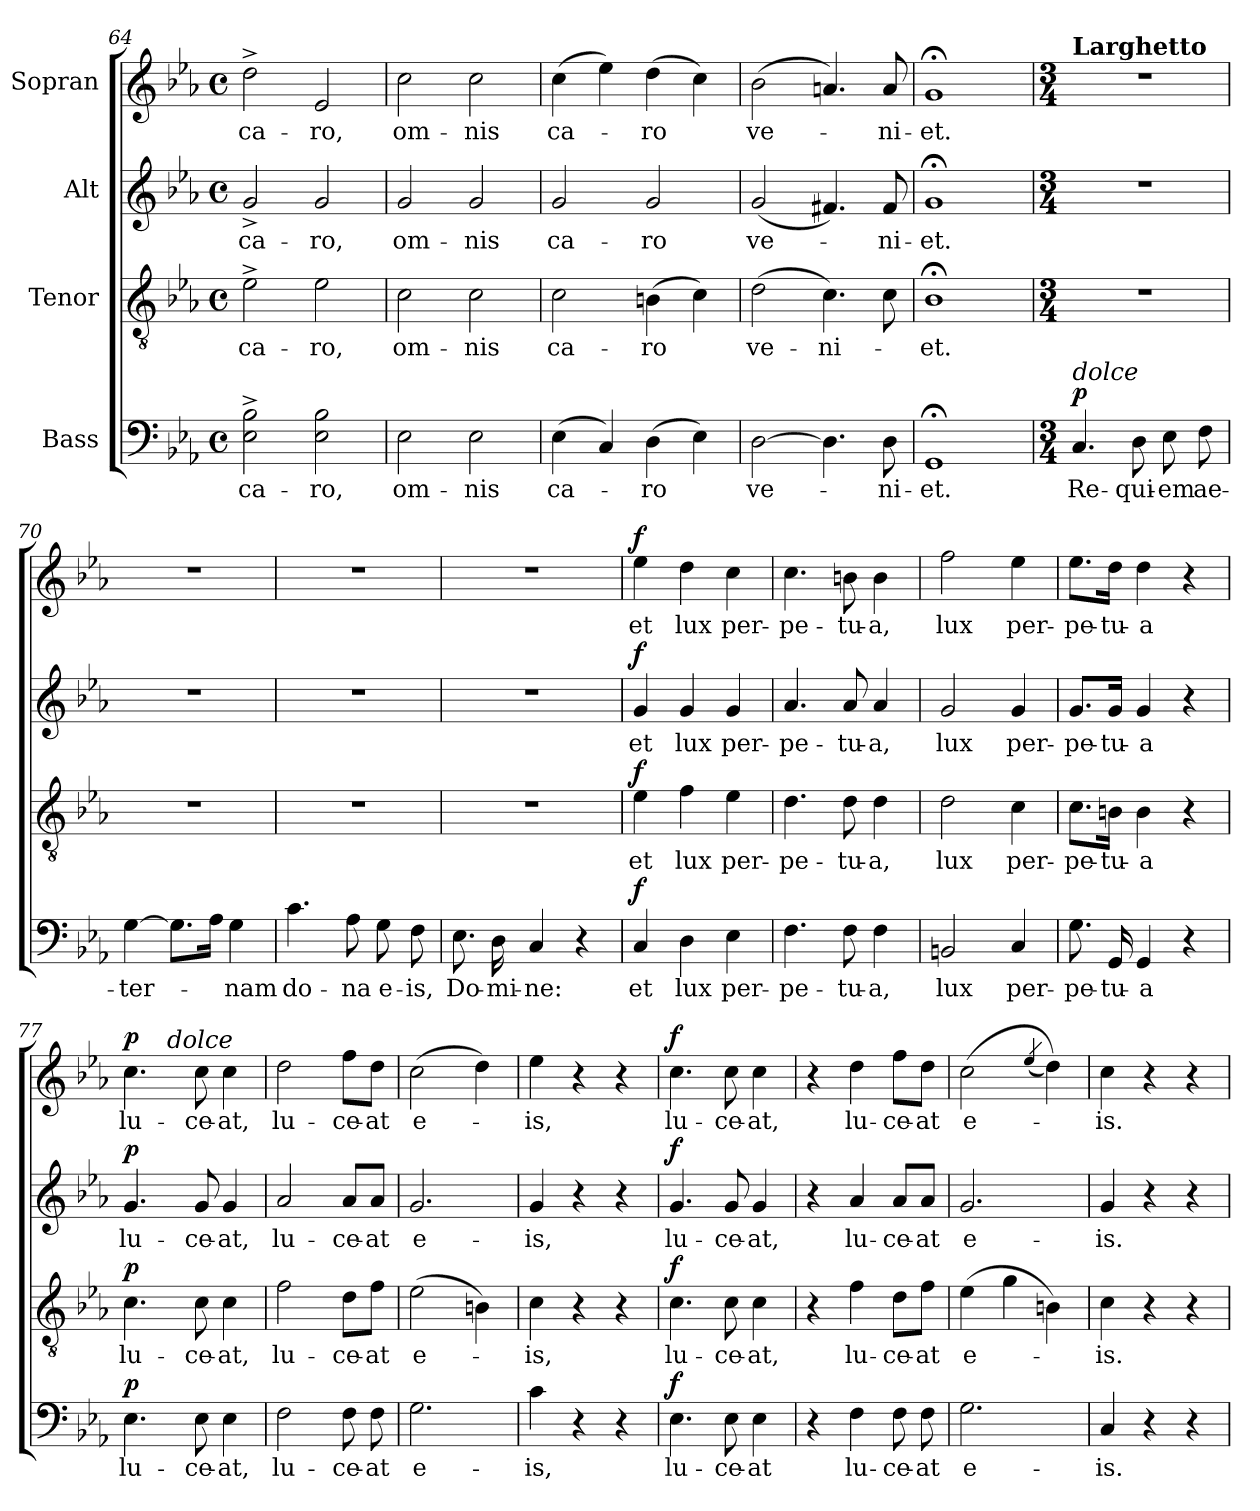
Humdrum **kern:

**kern	**text	**dynam	**kern	**text	**dynam	**kern	**text	**dynam	**kern	**text	**dynam
*part4	*part4	*part4	*part3	*part3	*part3	*part2	*part2	*part2	*part1	*part1	*part1
*staff4	*staff4	*staff4	*staff3	*staff3	*staff3	*staff2	*staff2	*staff2	*staff1	*staff1	*staff1
*I"Bass	*	*	*I"Tenor	*	*	*I"Alt	*	*	*I"Sopran	*	*
*clefF4	*	*	*clefGv2	*	*	*clefG2	*	*	*clefG2	*	*
*k[b-e-a-]	*	*	*k[b-e-a-]	*	*	*k[b-e-a-]	*	*	*k[b-e-a-]	*	*
*c:	*	*	*c:	*	*	*c:	*	*	*c:	*	*
*M4/4	*	*	*M4/4	*	*	*M4/4	*	*	*M4/4	*	*
*met(c)	*	*	*met(c)	*	*	*met(c)	*	*	*met(c)	*	*
=64	=64	=64	=64	=64	=64	=64	=64	=64	=64	=64	=64
!	!LO:LY:b	!	!	!LO:LY:b	!	!	!LO:LY:b	!	!	!LO:LY:b	!
2E-\^ 2B-\^	ca-	.	2e-^\	ca-	.	2g^/	ca-	.	2dd^\	ca-	.
!	!LO:LY:b	!	!	!LO:LY:b	!	!	!LO:LY:b	!	!	!LO:LY:b	!
2E-\ 2B-\	-ro,	.	2e-\	-ro,	.	2g/	-ro,	.	2e-/	-ro,	.
=65	=65	=65	=65	=65	=65	=65	=65	=65	=65	=65	=65
!	!LO:LY:b	!	!	!LO:LY:b	!	!	!LO:LY:b	!	!	!LO:LY:b	!
2E-\	om-	.	2c\	om-	.	2g/	om-	.	2cc\	om-	.
!	!LO:LY:b	!	!	!LO:LY:b	!	!	!LO:LY:b	!	!	!LO:LY:b	!
2E-\	-nis	.	2c\	-nis	.	2g/	-nis	.	2cc\	-nis	.
=66	=66	=66	=66	=66	=66	=66	=66	=66	=66	=66	=66
!	!LO:LY:b	!	!	!LO:LY:b	!	!	!LO:LY:b	!	!	!LO:LY:b	!
(>4E-\	ca-	.	2c\	ca-	.	2g/	ca-	.	(>4cc\	ca-	.
4C/)	.	.	.	.	.	.	.	.	4ee-\)	.	.
!	!LO:LY:b	!	!	!LO:LY:b	!	!	!LO:LY:b	!	!	!LO:LY:b	!
(>4D\	-ro	.	(>4Bn\	-ro	.	2g/	-ro	.	(>4dd\	-ro	.
4E-\)	.	.	4c\)	.	.	.	.	.	4cc\)	.	.
=67	=67	=67	=67	=67	=67	=67	=67	=67	=67	=67	=67
!	!LO:LY:b	!	!	!LO:LY:b	!	!	!LO:LY:b	!	!	!LO:LY:b	!
[2D\	ve-	.	(>2d\	ve-	.	(<2g/	ve-	.	(>2b-\	ve-	.
!	!	!	!	!LO:LY:b	!	!	!	!	!	!	!
4.D\]	.	.	4.c\)	-ni-	.	4.f#X/)	.	.	4.an/)	.	.
!	!LO:LY:b	!	!	!	!	!	!LO:LY:b	!	!	!LO:LY:b	!
8D\	-ni-	.	8c\	.	.	8f#/	-ni-	.	8a/	-ni-	.
=68	=68	=68	=68	=68	=68	=68	=68	=68	=68	=68	=68
!	!LO:LY:b	!	!	!LO:LY:b	!	!	!LO:LY:b	!	!	!LO:LY:b	!
1GG;<	-et.	.	1B-;<	-et.	.	1g;<	-et.	.	1g;<	-et.	.
!!LO:PB:g=z
=69	=69	=69	=69	=69	=69	=69	=69	=69	=69	=69	=69
*M3/4	*	*	*M3/4	*	*	*M3/4	*	*	*M3/4	*	*
!	!	!	!	!	!	!	!	!	!LO:TX:a:B:t=Larghetto	!	!
!LO:TX:a:i:t=dolce	!	!	!	!	!	!	!	!	!	!	!
!	!LO:LY:b	!LO:DY:a	!	!	!	!	!	!	!	!	!
4.C/	Re-	p	2.r	.	.	2.r	.	.	2.r	.	.
!	!LO:LY:b	!	!	!	!	!	!	!	!	!	!
8D\	-qui-	.	.	.	.	.	.	.	.	.	.
!	!LO:LY:b	!	!	!	!	!	!	!	!	!	!
8E-\	-em	.	.	.	.	.	.	.	.	.	.
!	!LO:LY:b	!	!	!	!	!	!	!	!	!	!
8F\	ae-	.	.	.	.	.	.	.	.	.	.
=70	=70	=70	=70	=70	=70	=70	=70	=70	=70	=70	=70
!	!LO:LY:b	!	!	!	!	!	!	!	!	!	!
[4G\	-ter-	.	2.r	.	.	2.r	.	.	2.r	.	.
8.G\L]	.	.	.	.	.	.	.	.	.	.	.
16A-\Jk	.	.	.	.	.	.	.	.	.	.	.
!	!LO:LY:b	!	!	!	!	!	!	!	!	!	!
4G\	-nam	.	.	.	.	.	.	.	.	.	.
=71	=71	=71	=71	=71	=71	=71	=71	=71	=71	=71	=71
!	!LO:LY:b	!	!	!	!	!	!	!	!	!	!
4.c\	do-	.	2.r	.	.	2.r	.	.	2.r	.	.
!	!LO:LY:b	!	!	!	!	!	!	!	!	!	!
8A-\	-na	.	.	.	.	.	.	.	.	.	.
!	!LO:LY:b	!	!	!	!	!	!	!	!	!	!
8G\	e-	.	.	.	.	.	.	.	.	.	.
!	!LO:LY:b	!	!	!	!	!	!	!	!	!	!
8F\	-is,	.	.	.	.	.	.	.	.	.	.
=72	=72	=72	=72	=72	=72	=72	=72	=72	=72	=72	=72
!	!LO:LY:b	!	!	!	!	!	!	!	!	!	!
8.E-\	Do-	.	2.r	.	.	2.r	.	.	2.r	.	.
!	!LO:LY:b	!	!	!	!	!	!	!	!	!	!
16D\	-mi-	.	.	.	.	.	.	.	.	.	.
!	!LO:LY:b	!	!	!	!	!	!	!	!	!	!
4C/	-ne:	.	.	.	.	.	.	.	.	.	.
4r	.	.	.	.	.	.	.	.	.	.	.
=73	=73	=73	=73	=73	=73	=73	=73	=73	=73	=73	=73
!	!LO:LY:b	!LO:DY:a	!	!LO:LY:b	!LO:DY:a	!	!LO:LY:b	!LO:DY:a	!	!LO:LY:b	!LO:DY:a
4C/	et	f	4e-\	et	f	4g/	et	f	4ee-\	et	f
!	!LO:LY:b	!	!	!LO:LY:b	!	!	!LO:LY:b	!	!	!LO:LY:b	!
4D\	lux	.	4f\	lux	.	4g/	lux	.	4dd\	lux	.
!	!LO:LY:b	!	!	!LO:LY:b	!	!	!LO:LY:b	!	!	!LO:LY:b	!
4E-\	per-	.	4e-\	per-	.	4g/	per-	.	4cc\	per-	.
=74	=74	=74	=74	=74	=74	=74	=74	=74	=74	=74	=74
!	!LO:LY:b	!	!	!LO:LY:b	!	!	!LO:LY:b	!	!	!LO:LY:b	!
4.F\	-pe-	.	4.d\	-pe-	.	4.a-/	-pe-	.	4.cc\	-pe-	.
!	!LO:LY:b	!	!	!LO:LY:b	!	!	!LO:LY:b	!	!	!LO:LY:b	!
8F\	-tu-	.	8d\	-tu-	.	8a-/	-tu-	.	8bn\	-tu-	.
!	!LO:LY:b	!	!	!LO:LY:b	!	!	!LO:LY:b	!	!	!LO:LY:b	!
4F\	-a,	.	4d\	-a,	.	4a-/	-a,	.	4b\	-a,	.
!!LO:LB:g=z
=75	=75	=75	=75	=75	=75	=75	=75	=75	=75	=75	=75
!	!LO:LY:b	!	!	!LO:LY:b	!	!	!LO:LY:b	!	!	!LO:LY:b	!
2BBn/	lux	.	2d\	lux	.	2g/	lux	.	2ff\	lux	.
!	!LO:LY:b	!	!	!LO:LY:b	!	!	!LO:LY:b	!	!	!LO:LY:b	!
4C/	per-	.	4c\	per-	.	4g/	per-	.	4ee-\	per-	.
=76	=76	=76	=76	=76	=76	=76	=76	=76	=76	=76	=76
!	!LO:LY:b	!	!	!LO:LY:b	!	!	!LO:LY:b	!	!	!LO:LY:b	!
8.G\	-pe-	.	8.c\L	-pe-	.	8.g/L	-pe-	.	8.ee-\L	-pe-	.
!	!LO:LY:b	!	!	!LO:LY:b	!	!	!LO:LY:b	!	!	!LO:LY:b	!
16GG/	-tu-	.	16Bn\Jk	-tu-	.	16g/Jk	-tu-	.	16dd\Jk	-tu-	.
!	!LO:LY:b	!	!	!LO:LY:b	!	!	!LO:LY:b	!	!	!LO:LY:b	!
4GG/	-a	.	4B\	-a	.	4g/	-a	.	4dd\	-a	.
4r	.	.	4r	.	.	4r	.	.	4r	.	.
=77	=77	=77	=77	=77	=77	=77	=77	=77	=77	=77	=77
!	!LO:LY:b	!LO:DY:a	!	!LO:LY:b	!LO:DY:a	!	!LO:LY:b	!LO:DY:a	!	!LO:LY:b	!LO:DY:a
*	*	*	*	*	*	*	*	*	*^	*	*
4.E-\	lu-	p	4.c\	lu-	p	4.g/	lu-	p	4.cc\	4ryy	lu-	p
!	!	!	!	!	!	!	!	!	!	!LO:TX:a:i:t=dolce	!	!
.	.	.	.	.	.	.	.	.	.	2ryy	.	.
!	!LO:LY:b	!	!	!LO:LY:b	!	!	!LO:LY:b	!	!	!	!LO:LY:b	!
8E-\	-ce-	.	8c\	-ce-	.	8g/	-ce-	.	8cc\	.	-ce-	.
!	!LO:LY:b	!	!	!LO:LY:b	!	!	!LO:LY:b	!	!	!	!LO:LY:b	!
4E-\	-at,	.	4c\	-at,	.	4g/	-at,	.	4cc\	.	-at,	.
=78	=78	=78	=78	=78	=78	=78	=78	=78	=78	=78	=78	=78
!	!LO:LY:b	!	!	!LO:LY:b	!	!	!LO:LY:b	!	!	!	!LO:LY:b	!
*	*	*	*	*	*	*	*	*	*v	*v	*	*
2F\	lu-	.	2f\	lu-	.	2a-/	lu-	.	2dd\	lu-	.
!	!LO:LY:b	!	!	!LO:LY:b	!	!	!LO:LY:b	!	!	!LO:LY:b	!
8F\	-ce-	.	8d\L	-ce-	.	8a-/L	-ce-	.	8ff\L	-ce-	.
!	!LO:LY:b	!	!	!LO:LY:b	!	!	!LO:LY:b	!	!	!LO:LY:b	!
8F\	-at	.	8f\J	-at	.	8a-/J	-at	.	8dd\J	-at	.
=79	=79	=79	=79	=79	=79	=79	=79	=79	=79	=79	=79
!	!LO:LY:b	!	!	!LO:LY:b	!	!	!LO:LY:b	!	!	!LO:LY:b	!
2.G\	e-	.	(>2e-\	e-	.	2.g/	e-	.	(>2cc\	e-	.
.	.	.	4Bn\)	.	.	.	.	.	4dd\)	.	.
=80	=80	=80	=80	=80	=80	=80	=80	=80	=80	=80	=80
!	!LO:LY:b	!	!	!LO:LY:b	!	!	!LO:LY:b	!	!	!LO:LY:b	!
4c\	-is,	.	4c\	-is,	.	4g/	-is,	.	4ee-\	-is,	.
4r	.	.	4r	.	.	4r	.	.	4r	.	.
4r	.	.	4r	.	.	4r	.	.	4r	.	.
=81	=81	=81	=81	=81	=81	=81	=81	=81	=81	=81	=81
!	!LO:LY:b	!LO:DY:a	!	!LO:LY:b	!LO:DY:a	!	!LO:LY:b	!LO:DY:a	!	!LO:LY:b	!LO:DY:a
4.E-\	lu-	f	4.c\	lu-	f	4.g/	lu-	f	4.cc\	lu-	f
!	!LO:LY:b	!	!	!LO:LY:b	!	!	!LO:LY:b	!	!	!LO:LY:b	!
8E-\	-ce-	.	8c\	-ce-	.	8g/	-ce-	.	8cc\	-ce-	.
!	!LO:LY:b	!	!	!LO:LY:b	!	!	!LO:LY:b	!	!	!LO:LY:b	!
4E-\	-at	.	4c\	-at,	.	4g/	-at,	.	4cc\	-at,	.
!!LO:PB:g=z
=82	=82	=82	=82	=82	=82	=82	=82	=82	=82	=82	=82
4r	.	.	4r	.	.	4r	.	.	4r	.	.
!	!LO:LY:b	!	!	!LO:LY:b	!	!	!LO:LY:b	!	!	!LO:LY:b	!
4F\	lu-	.	4f\	lu-	.	4a-/	lu-	.	4dd\	lu-	.
!	!LO:LY:b	!	!	!LO:LY:b	!	!	!LO:LY:b	!	!	!LO:LY:b	!
8F\	-ce-	.	8d\L	-ce-	.	8a-/L	-ce-	.	8ff\L	-ce-	.
!	!LO:LY:b	!	!	!LO:LY:b	!	!	!LO:LY:b	!	!	!LO:LY:b	!
8F\	-at	.	8f\J	-at	.	8a-/J	-at	.	8dd\J	-at	.
=83	=83	=83	=83	=83	=83	=83	=83	=83	=83	=83	=83
!	!LO:LY:b	!	!	!LO:LY:b	!	!	!LO:LY:b	!	!	!LO:LY:b	!
2.G\	e-	.	(>4e-\	e-	.	2.g/	e-	.	(>2cc\	e-	.
.	.	.	4g\	.	.	.	.	.	.	.	.
.	.	.	.	.	.	.	.	.	(<4qee-/	.	.
.	.	.	4Bn\)	.	.	.	.	.	4dd\))	.	.
=84	=84	=84	=84	=84	=84	=84	=84	=84	=84	=84	=84
!	!LO:LY:b	!	!	!LO:LY:b	!	!	!LO:LY:b	!	!	!LO:LY:b	!
4C/	-is.	.	4c\	-is.	.	4g/	-is.	.	4cc\	-is.	.
4r	.	.	4r	.	.	4r	.	.	4r	.	.
4r	.	.	4r	.	.	4r	.	.	4r	.	.
=	=	=	=	=	=	=	=	=	=	=	=
*-	*-	*-	*-	*-	*-	*-	*-	*-	*-	*-	*-
